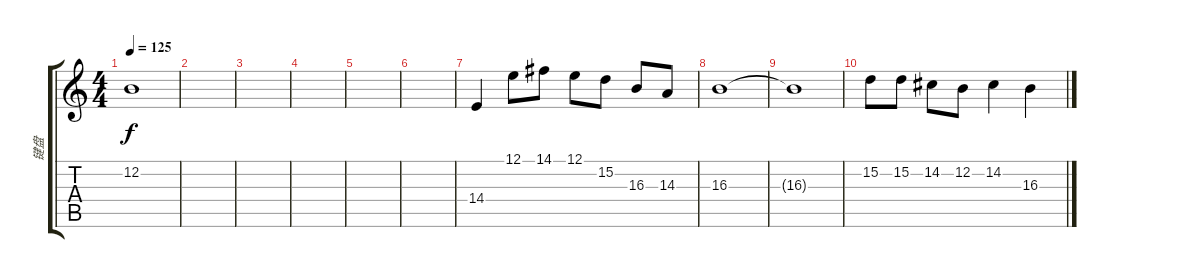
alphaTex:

\track ("键盘" "键盘") {instrument stringensemble1}
\staff {score tabs}
\tuning (E4 B3 G3 D3 A2 E2) {hide}
\ts (4 4)
\tempo 125
\clef g2
\ks c
12.2{t}.1{dy f} |
|
|
|
|
|
14.4.4 12.1.8 14.1.8 12.1.8 15.2.8 16.3.8 14.3.8 |
16.3.1 |
16.3{t}.1 |
15.2.8 15.2.8 14.2.8 12.2.8 14.2.4 16.3.4
